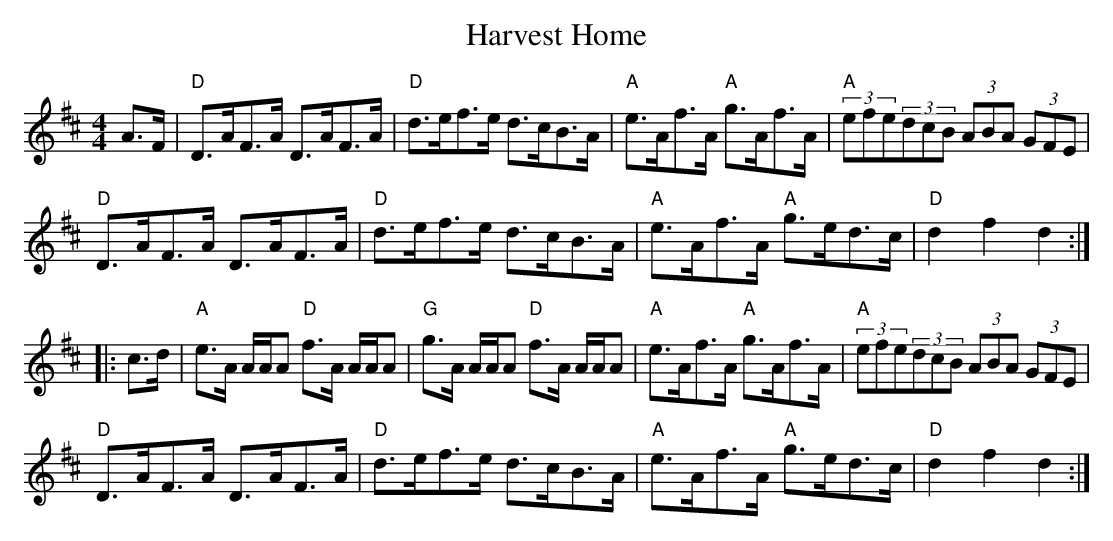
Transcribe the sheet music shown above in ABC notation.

X:1
T:Harvest Home
M:4/4
L:1/8
K:D
A>F|"D"D>AF>A D>AF>A|"D"d>ef>e d>cB>A|"A"e>Af>A "A"g>Af>A|"A"(3efe(3dcB
(3ABA (3GFE|!
"D"D>AF>A D>AF>A|"D"d>ef>e d>cB>A|"A"e>Af>A "A"g>ed>c|"D"d2 f2 d2:|!
|:c>d|"A"e>A A/A/A "D"f>A A/A/A|"G"g>A A/A/A "D"f>A A/A/A|
"A"e>Af>A "A"g>Af>A|"A"(3efe(3dcB (3ABA (3GFE|!
"D"D>AF>A D>AF>A|"D"d>ef>e d>cB>A|"A"e>Af>A "A"g>ed>c|"D"d2 f2 d2:|!
